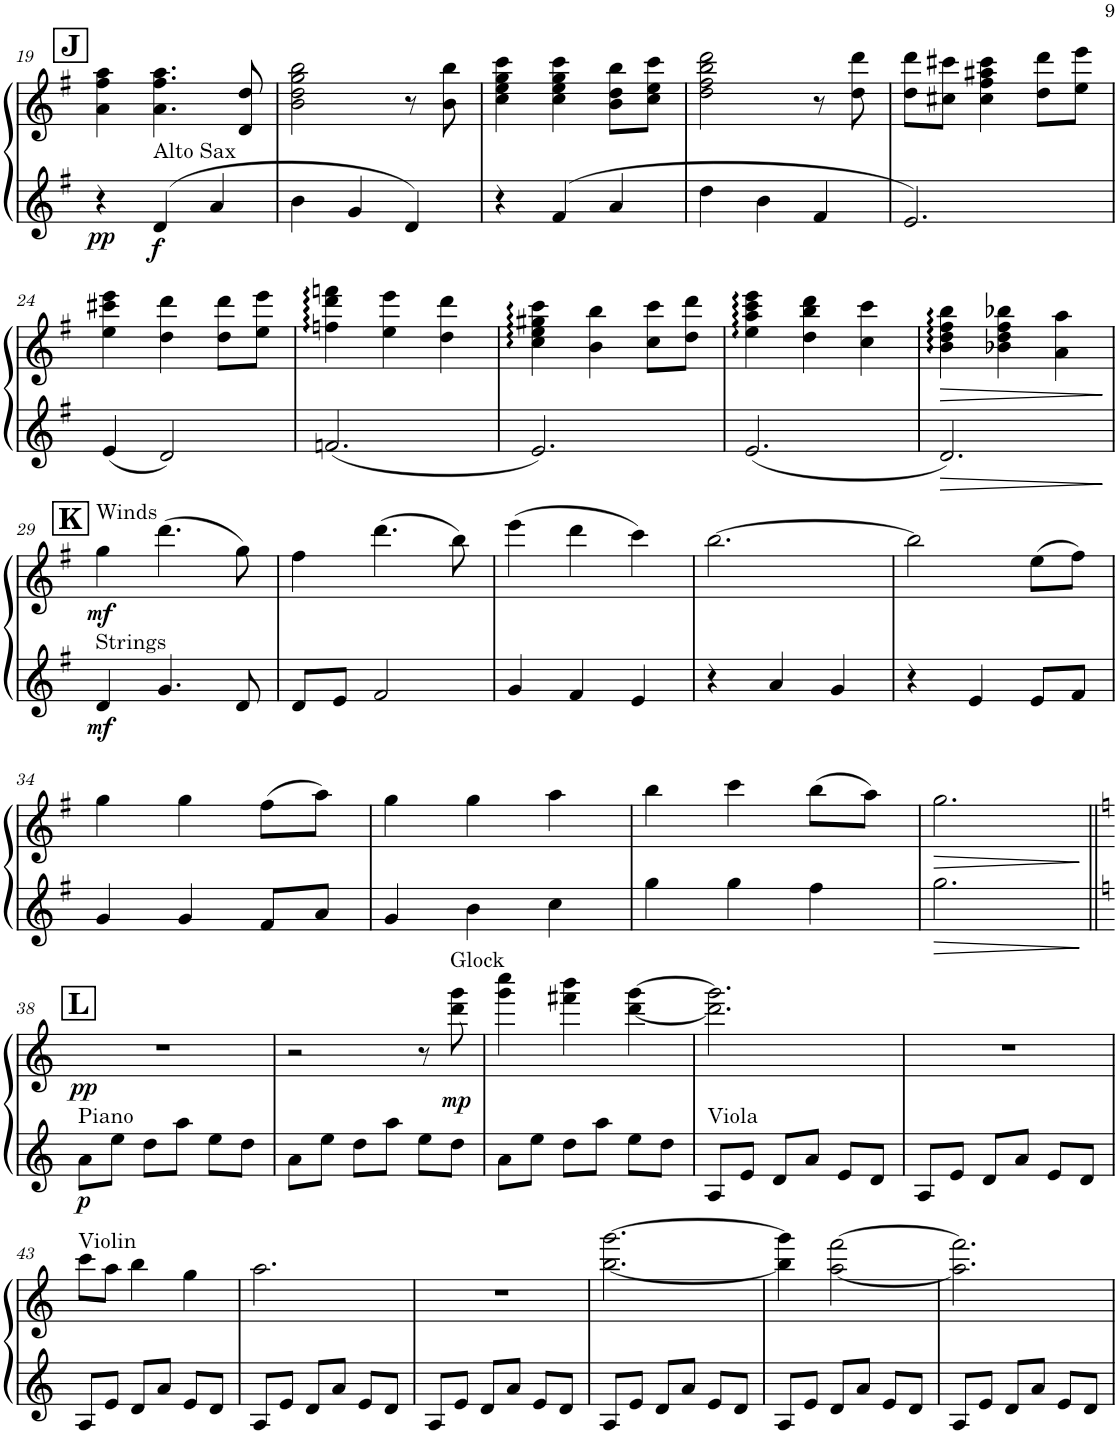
**kern	**kern	**dynam
*part1	*part1	*part1
*staff2	*staff1	*staff1/2
*I"Conductor	*	*
*I'Cond.	*	*
!!LO:PB:g=z
*clefG2	*clefG2	*
*k[f#]	*k[f#]	*
*M3/4	*M3/4	*
!!LO:REH:place=s1:a:B:cj:fs=14:t=J
=19	=19	=19
!	!	!LO:DY:b=2
4r	4a\ 4ff#\ 4aa\	pp
!LO:TX:a:t=Alto Sax	!	!
!	!	!LO:DY:b=2
4d/	4.a\ 4.ff#\ 4.aa\	f
4a/	.	.
.	8d/ 8dd/	.
=20	=20	=20
4b\	2b\ 2dd\ 2gg\ 2bb\	.
4g/	.	.
4d/	8r	.
.	8b\ 8bb\	.
=21	=21	=21
4r	4cc\ 4ee\ 4gg\ 4ccc\	.
4f#/	4cc\ 4ee\ 4gg\ 4ccc\	.
4a/	8b\ 8dd\ 8bb\L	.
.	8cc\ 8ee\ 8ccc\J	.
=22	=22	=22
4dd\	2dd\ 2ff#\ 2bb\ 2ddd\	.
4b\	.	.
4f#/	8r	.
.	8dd\ 8ddd\	.
=23	=23	=23
2.e/	8dd\ 8ddd\L	.
.	8cc#X\ 8ccc#X\J	.
.	4cc#\ 4ff#\ 4aa#X\ 4ccc#\	.
.	8dd\ 8ddd\L	.
.	8ee\ 8eee\J	.
!!LO:LB:g=z
=24	=24	=24
4e/	4ee\ 4ccc#X\ 4eee\	.
2d/	4dd\ 4ddd\	.
.	8dd\ 8ddd\L	.
.	8ee\ 8eee\J	.
=25	=25	=25
2.fn/	4ffn\ 4ddd\ 4fffn\	.
.	4ee\ 4eee\	.
.	4dd\ 4ddd\	.
=26	=26	=26
2.e/	4cc\ 4ee\ 4gg#X\ 4ccc\	.
.	4b\ 4bb\	.
.	8cc\ 8ccc\L	.
.	8dd\ 8ddd\J	.
=27	=27	=27
2.e/	4ee\ 4aa\ 4ccc\ 4eee\	.
.	4dd\ 4bb\ 4ddd\	.
.	4cc\ 4ccc\	.
=28	=28	=28
!	!	!LO:HP:b
2.d/	4b\ 4dd\ 4ff#\ 4bb\	>
.	4b-X\ 4dd\ 4ff#\ 4bb-X\	.
.	4a\ 4aa\	.
.	.	]
!!LO:LB:g=z
!!LO:REH:place=s1:a:B:cj:fs=14:t=K
=29	=29	=29
!	!LO:TX:a:t=Winds	!
!LO:TX:a:t=Strings	!	!
!	!	!LO:DY:b=2
!	!	!LO:DY:n=1:b
4d/	4gg\	mf mf
4.g/	(4.ddd\	.
8d/	8gg\)	.
=30	=30	=30
8d/L	4ff#\	.
8e/J	.	.
2f#/	(4.ddd\	.
.	8bb\)	.
=31	=31	=31
4g/	(4eee\	.
4f#/	4ddd\	.
4e/	4ccc\)	.
=32	=32	=32
4r	[2.bb\	.
4a/	.	.
4g/	.	.
=33	=33	=33
4r	2bb\]	.
4e/	.	.
8e/L	(8ee\L	.
8f#/J	8ff#\J)	.
!!LO:LB:g=z
=34	=34	=34
4g/	4gg\	.
4g/	4gg\	.
8f#/L	(8ff#\L	.
8a/J	8aa\J)	.
=35	=35	=35
4g/	4gg\	.
4b\	4gg\	.
4cc\	4aa\	.
=36	=36	=36
4gg\	4bb\	.
4gg\	4ccc\	.
4ff#\	(8bb\L	.
.	8aa\J)	.
=37	=37	=37
!	!	!LO:HP:b
2.gg\	2.gg\	>
.	.	]
!!LO:LB:g=z
!!LO:REH:place=s1:a:B:cj:fs=14:t=L
=38||	=38||	=38||
*k[]	*k[]	*
!LO:TX:a:t=Piano	!	!
!	!	!LO:DY:b=2
!	!	!LO:DY:n=1:b
8a\L	2.r	p pp
8ee\J	.	.
8dd\L	.	.
8aa\J	.	.
8ee\L	.	.
8dd\J	.	.
=39	=39	=39
8a\L	2r	.
8ee\J	.	.
8dd\L	.	.
8aa\J	.	.
8ee\L	8r	.
!	!LO:TX:a:t=Glock	!
!	!	!LO:DY:b
8dd\J	8ddd\ 8ggg\	mp
=40	=40	=40
8a\L	4ggg\ 4cccc\	.
8ee\J	.	.
8dd\L	4fff#X\ 4bbb\	.
8aa\J	.	.
8ee\L	[4ddd\ [4ggg\	.
8dd\J	.	.
=41	=41	=41
!LO:TX:a:t=Viola	!	!
8A/L	2.ddd\] 2.ggg\]	.
8e/J	.	.
8d/L	.	.
8a/J	.	.
8e/L	.	.
8d/J	.	.
=42	=42	=42
8A/L	2.r	.
8e/J	.	.
8d/L	.	.
8a/J	.	.
8e/L	.	.
8d/J	.	.
!!LO:LB:g=z
=43	=43	=43
!	!LO:TX:a:t=Violin	!
8A/L	8ccc\L	.
8e/J	8aa\J	.
8d/L	4bb\	.
8a/J	.	.
8e/L	4gg\	.
8d/J	.	.
=44	=44	=44
8A/L	2.aa\	.
8e/J	.	.
8d/L	.	.
8a/J	.	.
8e/L	.	.
8d/J	.	.
=45	=45	=45
8A/L	2.r	.
8e/J	.	.
8d/L	.	.
8a/J	.	.
8e/L	.	.
8d/J	.	.
=46	=46	=46
8A/L	[2.bb\ [2.ggg\	.
8e/J	.	.
8d/L	.	.
8a/J	.	.
8e/L	.	.
8d/J	.	.
=47	=47	=47
8A/L	4bb\] 4ggg\]	.
8e/J	.	.
8d/L	[2aa\ [2fff\	.
8a/J	.	.
8e/L	.	.
8d/J	.	.
=48	=48	=48
8A/L	2.aa\] 2.fff\]	.
8e/J	.	.
8d/L	.	.
8a/J	.	.
8e/L	.	.
8d/J	.	.
=	=	=
*-	*-	*-
